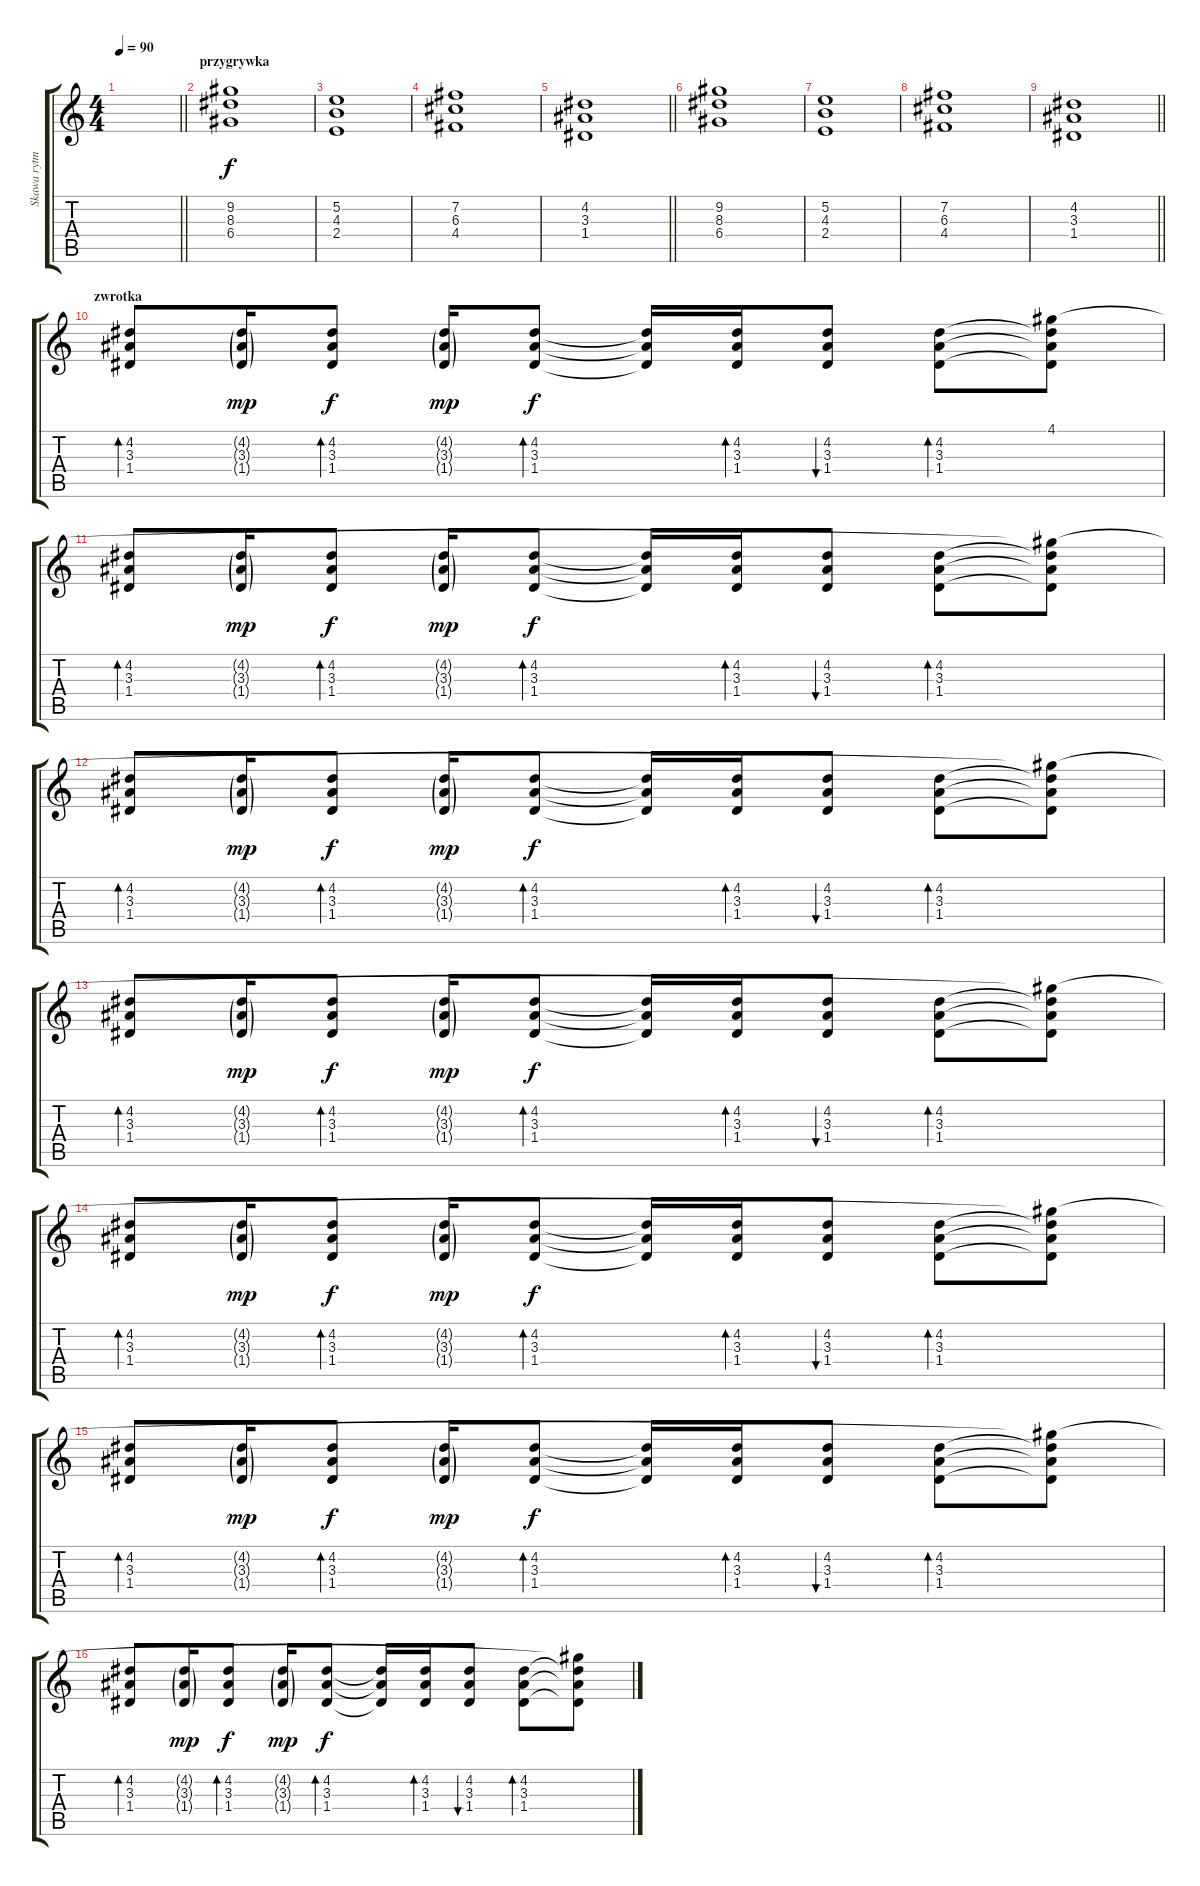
\track ("Skawa rytm" "Skawa rytm") {instrument acousticguitarsteel}
\staff {score tabs}
\tuning (E4 B3 G3 D3 A2 E2) {hide}
\ts (4 4)
\tempo 90
\clef g2
\barLineRight lightlight
\ks c
|
\section ("" "przygrywka")
(9.2 8.3 6.4).1 |
(5.2 4.3 2.4).1 |
(7.2 6.3 4.4).1 |
\barLineRight lightlight
(4.2 3.3 1.4).1 |
(9.2 8.3 6.4).1 |
(5.2 4.3 2.4).1 |
(7.2 6.3 4.4).1 |
\barLineRight lightlight
(4.2 3.3 1.4).1 |
\section ("" "zwrotka")
(4.2 3.3 1.4).8{bd 60} (4.2{g} 3.3{g} 1.4{g}).16{dy mp} (4.2 3.3 1.4).8{bd 60 dy f} (4.2{g} 3.3{g} 1.4{g}).16{dy mp} (4.2 3.3 1.4).8{bd 60 dy f} (4.2{t} 3.3{t} 1.4{t}).16 (4.2 3.3 1.4).16{bd 60} (4.2 3.3 1.4).8{bu 60} (4.2 3.3 1.4).8{bd 60} (4.1 4.2{t} 3.3{t} 1.4{t}).8 |
(4.2 3.3 1.4).8{bd 60} (4.2{g} 3.3{g} 1.4{g}).16{dy mp} (4.2 3.3 1.4).8{bd 60 dy f} (4.2{g} 3.3{g} 1.4{g}).16{dy mp} (4.2 3.3 1.4).8{bd 60 dy f} (4.2{t} 3.3{t} 1.4{t}).16 (4.2 3.3 1.4).16{bd 60} (4.2 3.3 1.4).8{bu 60} (4.2 3.3 1.4).8{bd 60} (4.1{t} 4.2{t} 3.3{t} 1.4{t}).8 |
(4.2 3.3 1.4).8{bd 60} (4.2{g} 3.3{g} 1.4{g}).16{dy mp} (4.2 3.3 1.4).8{bd 60 dy f} (4.2{g} 3.3{g} 1.4{g}).16{dy mp} (4.2 3.3 1.4).8{bd 60 dy f} (4.2{t} 3.3{t} 1.4{t}).16 (4.2 3.3 1.4).16{bd 60} (4.2 3.3 1.4).8{bu 60} (4.2 3.3 1.4).8{bd 60} (4.1{t} 4.2{t} 3.3{t} 1.4{t}).8 |
(4.2 3.3 1.4).8{bd 60} (4.2{g} 3.3{g} 1.4{g}).16{dy mp} (4.2 3.3 1.4).8{bd 60 dy f} (4.2{g} 3.3{g} 1.4{g}).16{dy mp} (4.2 3.3 1.4).8{bd 60 dy f} (4.2{t} 3.3{t} 1.4{t}).16 (4.2 3.3 1.4).16{bd 60} (4.2 3.3 1.4).8{bu 60} (4.2 3.3 1.4).8{bd 60} (4.1{t} 4.2{t} 3.3{t} 1.4{t}).8 |
(4.2 3.3 1.4).8{bd 60} (4.2{g} 3.3{g} 1.4{g}).16{dy mp} (4.2 3.3 1.4).8{bd 60 dy f} (4.2{g} 3.3{g} 1.4{g}).16{dy mp} (4.2 3.3 1.4).8{bd 60 dy f} (4.2{t} 3.3{t} 1.4{t}).16 (4.2 3.3 1.4).16{bd 60} (4.2 3.3 1.4).8{bu 60} (4.2 3.3 1.4).8{bd 60} (4.1{t} 4.2{t} 3.3{t} 1.4{t}).8 |
(4.2 3.3 1.4).8{bd 60} (4.2{g} 3.3{g} 1.4{g}).16{dy mp} (4.2 3.3 1.4).8{bd 60 dy f} (4.2{g} 3.3{g} 1.4{g}).16{dy mp} (4.2 3.3 1.4).8{bd 60 dy f} (4.2{t} 3.3{t} 1.4{t}).16 (4.2 3.3 1.4).16{bd 60} (4.2 3.3 1.4).8{bu 60} (4.2 3.3 1.4).8{bd 60} (4.1{t} 4.2{t} 3.3{t} 1.4{t}).8 |
(4.2 3.3 1.4).8{bd 60} (4.2{g} 3.3{g} 1.4{g}).16{dy mp} (4.2 3.3 1.4).8{bd 60 dy f} (4.2{g} 3.3{g} 1.4{g}).16{dy mp} (4.2 3.3 1.4).8{bd 60 dy f} (4.2{t} 3.3{t} 1.4{t}).16 (4.2 3.3 1.4).16{bd 60} (4.2 3.3 1.4).8{bu 60} (4.2 3.3 1.4).8{bd 60} (4.1{t} 4.2{t} 3.3{t} 1.4{t}).8
